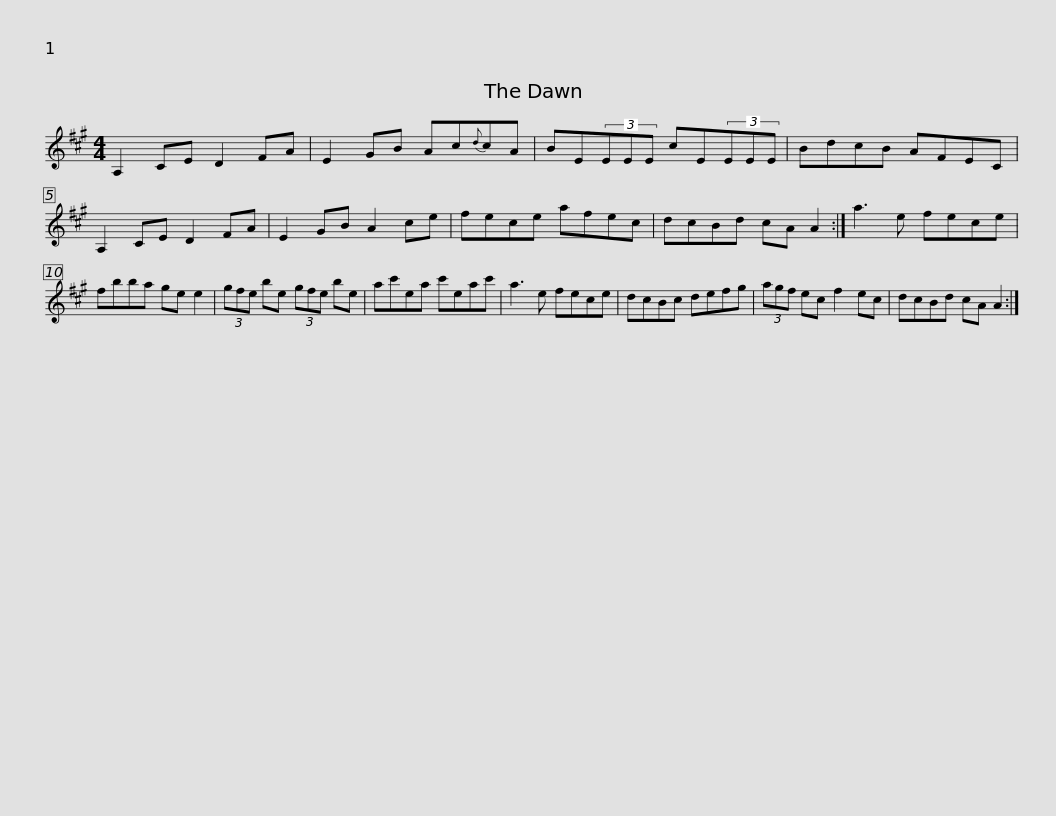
X:1
L:1/8
M:4/4
I:linebreak $
K:A
V:1 treble
V:1
 A,2 CE D2 FA | E2 GB Ac{d}cA | BE(3EEE cE(3EEE | BdcB AFEC | A,2 CE D2 FA |$ %5
 E2 GB A2 ce | fece afec | dcBd cA A2 :| a3 e fece | fbba ge e2 |$ %10
 (3gfe be (3gfe be | ac'ea c'eac' | a3 e fece | dcBc defg | (3agf ec f2 ec |$ %15
 dcBd cA A2 :| %16
